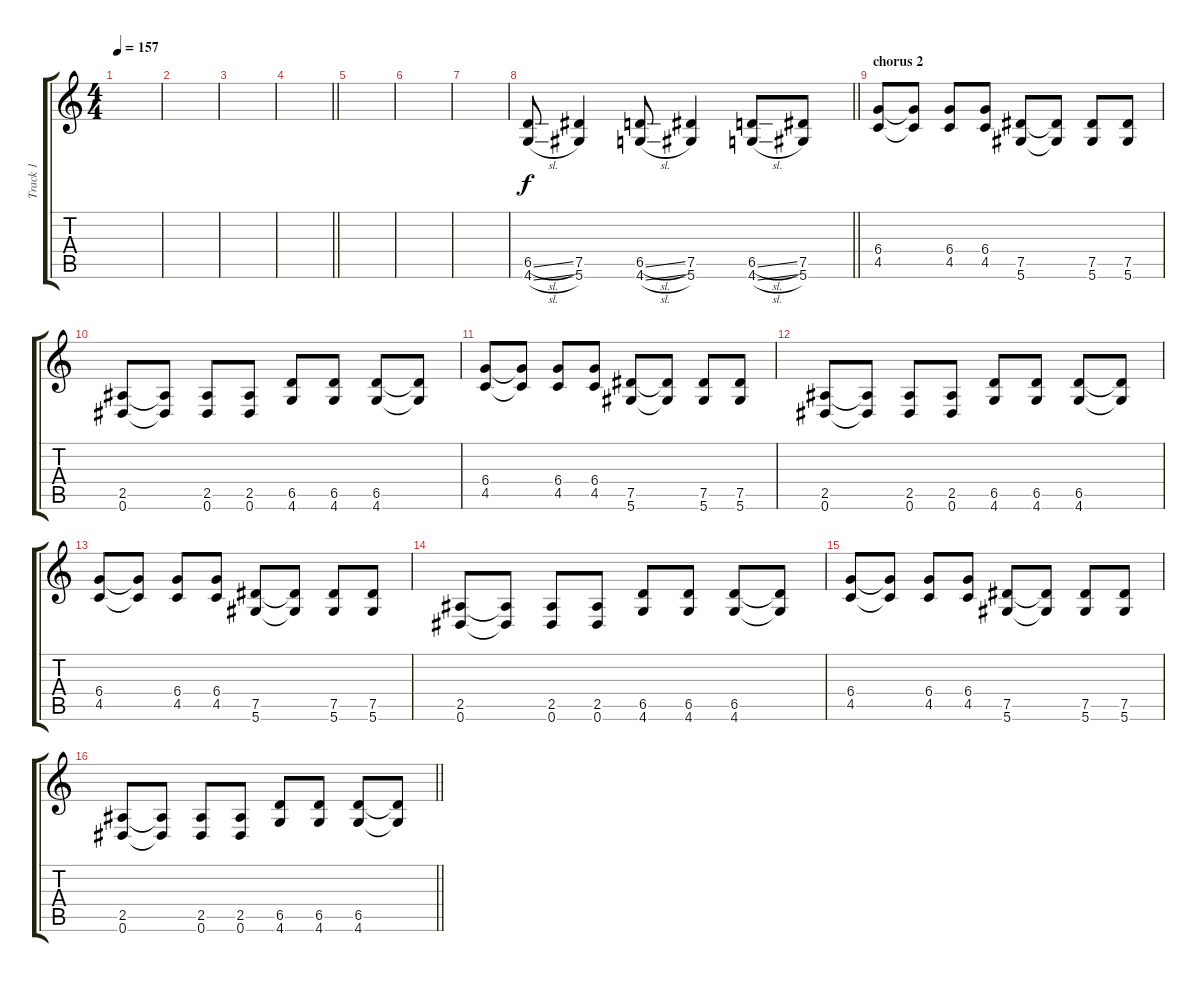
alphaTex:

\track ("Track 1" "Track 1") {instrument overdrivenguitar}
\staff {score tabs}
\tuning (Eb4 Bb3 Gb3 Db3 Ab2 Eb2) {hide}
\ts (4 4)
\tempo 157
\clef g2
\ks c
|
|
|
\barLineRight lightlight
|
|
|
|
\barLineRight lightlight
(6.5{sl} 4.6{sl}).8 (7.5 5.6).4 (6.5{sl} 4.6{sl}).8 (7.5 5.6).4 (6.5{sl} 4.6{sl}).8 (7.5 5.6).8 |
\section ("" "chorus 2")
(6.4 4.5).8{instrument overdrivenguitar} (6.4{t} 4.5{t}).8 (6.4 4.5).8 (6.4 4.5).8 (7.5 5.6).8 (7.5{t} 5.6{t}).8 (7.5 5.6).8 (7.5 5.6).8 |
(2.5 0.6).8 (2.5{t} 0.6{t}).8 (2.5 0.6).8 (2.5 0.6).8 (6.5 4.6).8 (6.5 4.6).8 (6.5 4.6).8 (6.5{t} 4.6{t}).8 |
(6.4 4.5).8 (6.4{t} 4.5{t}).8 (6.4 4.5).8 (6.4 4.5).8 (7.5 5.6).8 (7.5{t} 5.6{t}).8 (7.5 5.6).8 (7.5 5.6).8 |
(2.5 0.6).8 (2.5{t} 0.6{t}).8 (2.5 0.6).8 (2.5 0.6).8 (6.5 4.6).8 (6.5 4.6).8 (6.5 4.6).8 (6.5{t} 4.6{t}).8 |
(6.4 4.5).8 (6.4{t} 4.5{t}).8 (6.4 4.5).8 (6.4 4.5).8 (7.5 5.6).8 (7.5{t} 5.6{t}).8 (7.5 5.6).8 (7.5 5.6).8 |
(2.5 0.6).8 (2.5{t} 0.6{t}).8 (2.5 0.6).8 (2.5 0.6).8 (6.5 4.6).8 (6.5 4.6).8 (6.5 4.6).8 (6.5{t} 4.6{t}).8 |
(6.4 4.5).8 (6.4{t} 4.5{t}).8 (6.4 4.5).8 (6.4 4.5).8 (7.5 5.6).8 (7.5{t} 5.6{t}).8 (7.5 5.6).8 (7.5 5.6).8 |
\barLineRight lightlight
(2.5 0.6).8 (2.5{t} 0.6{t}).8 (2.5 0.6).8 (2.5 0.6).8 (6.5 4.6).8 (6.5 4.6).8 (6.5 4.6).8 (6.5{t} 4.6{t}).8
